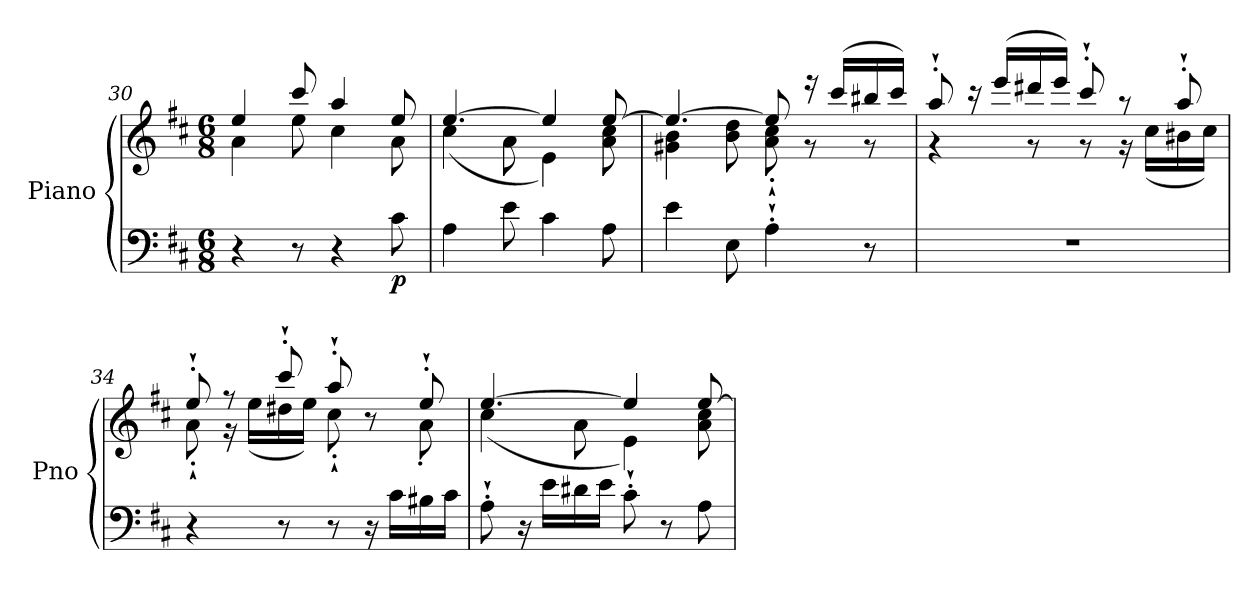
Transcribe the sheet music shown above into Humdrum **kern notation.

**kern	**kern	**dynam
*part1	*part1	*part1
*staff2	*staff1	*staff1/2
*I"Piano	*	*
*I'Pno	*	*
*clefF4	*clefG2	*
*k[f#c#]	*k[f#c#]	*
*D:	*D:	*
*M6/8	*M6/8	*
=30	=30	=30
*	*^	*
4r	4ee/	4a\	.
8r	8ccc#/	8ee\	.
4r	4aa/	4cc#\	.
!	!	!	!LO:DY:b=2
8c#\	8ee/	8a\	p
!!LO:LB:g=z	!!
=31	=31	=31	=31
4A\	[4.ee/	(<4cc#\	.
8e\	.	8a\	.
4c#\	4ee/]	4e\)	.
8A\	[8ee/	8a\ 8cc#\	.
=32	=32	=32	=32
4e\	4.ee/_	4g#X\ 4b\	.
8E\	.	8b\ 8dd\	.
4A'`\	8ee/]	8a\'` 8cc#\'`	.
.	16reee	8rg	.
.	(>16ccc#/LL	.	.
8r	16bb#X/	8rg	.
.	16ccc#/JJ)	.	.
=33	=33	=33	=33
2.r	8aa'`/	4rg	.
.	16r	.	.
.	(>16eee/LL	.	.
.	16ddd#X/	8rg	.
.	16eee/JJ)	.	.
.	8ccc#'`/	8rg	.
.	8raa	16rg	.
.	.	(<16cc#\LL	.
.	8aa'`/	16b#X\	.
.	.	16cc#\JJ)	.
=34	=34	=34	=34
4r	8ee'`/	8a'`\	.
.	8rff	16rg	.
.	.	(<16ee\LL	.
8r	8ccc#'`/	16dd#X\	.
.	.	16ee\JJ)	.
8r	8aa'`/	8cc#'`\	.
16r	8r	8ryy	.
16c#\LL	.	.	.
16B#X\	8ee'`/	8a'\	.
16c#\JJ	.	.	.
!!LO:LB:g=z	!!
=35	=35	=35	=35
8A'`\	[4.ee/	(<4cc#\	.
16r	.	.	.
16e\LL	.	.	.
16d#X\	.	8a\	.
16e\JJ	.	.	.
8c#'`\	4ee/]	4e\)	.
8r	.	.	.
8A\	[8ee/	8a\ 8cc#\	.
*	*v	*v	*
=	=	=
*-	*-	*-
